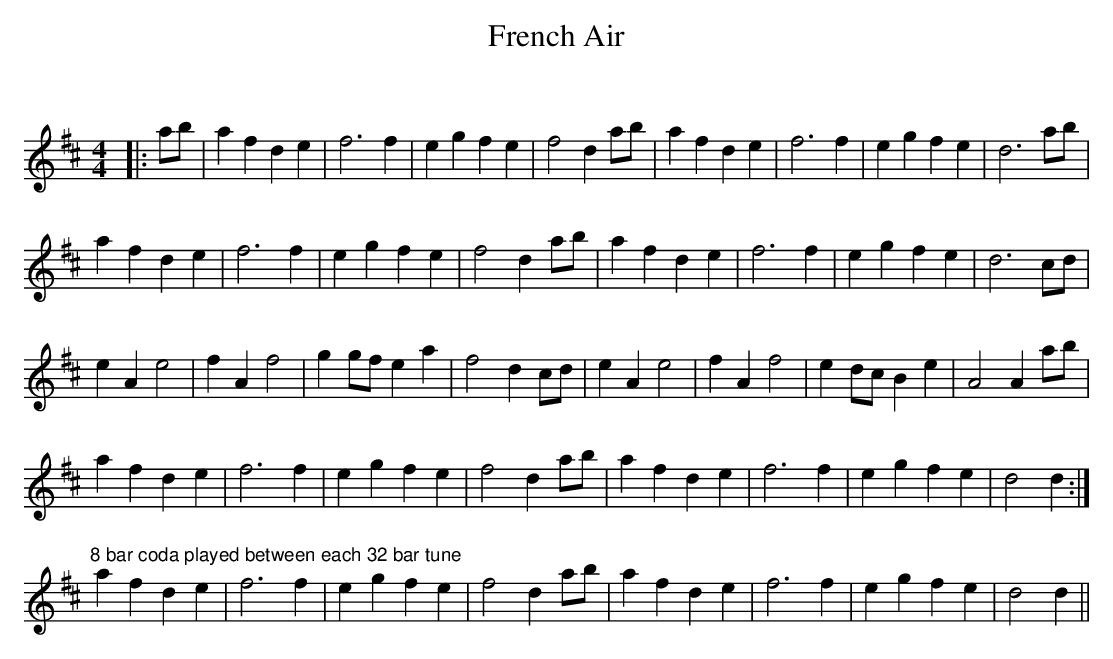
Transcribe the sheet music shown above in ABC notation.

X:1
T: French Air
C:
Q: 232
K:D
M:4/4
L:1/8
|:ab|a2 f2 d2 e2|f6 f2|e2 g2 f2 e2|f4 d2 ab|a2 f2 d2 e2|f6 f2|e2 g2 f2 e2|d6 ab|
a2 f2 d2 e2|f6 f2|e2 g2 f2 e2|f4 d2 ab|a2 f2 d2 e2|f6 f2|e2 g2 f2 e2|d6 cd|
e2 A2 e4|f2 A2 f4|g2 gf e2 a2|f4 d2 cd|e2 A2 e4|f2 A2 f4|e2 dc B2 e2|A4 A2 ab|
a2 f2 d2 e2|f6 f2|e2 g2 f2 e2|f4 d2 ab|a2 f2 d2 e2|f6 f2|e2 g2 f2 e2|d4 d2:|
"8 bar coda played between each 32 bar tune"a2 f2 d2 e2|f6 f2|e2 g2 f2 e2|f4 d2 ab|a2 f2 d2 e2|f6 f2|e2 g2 f2 e2|d4 d2||
